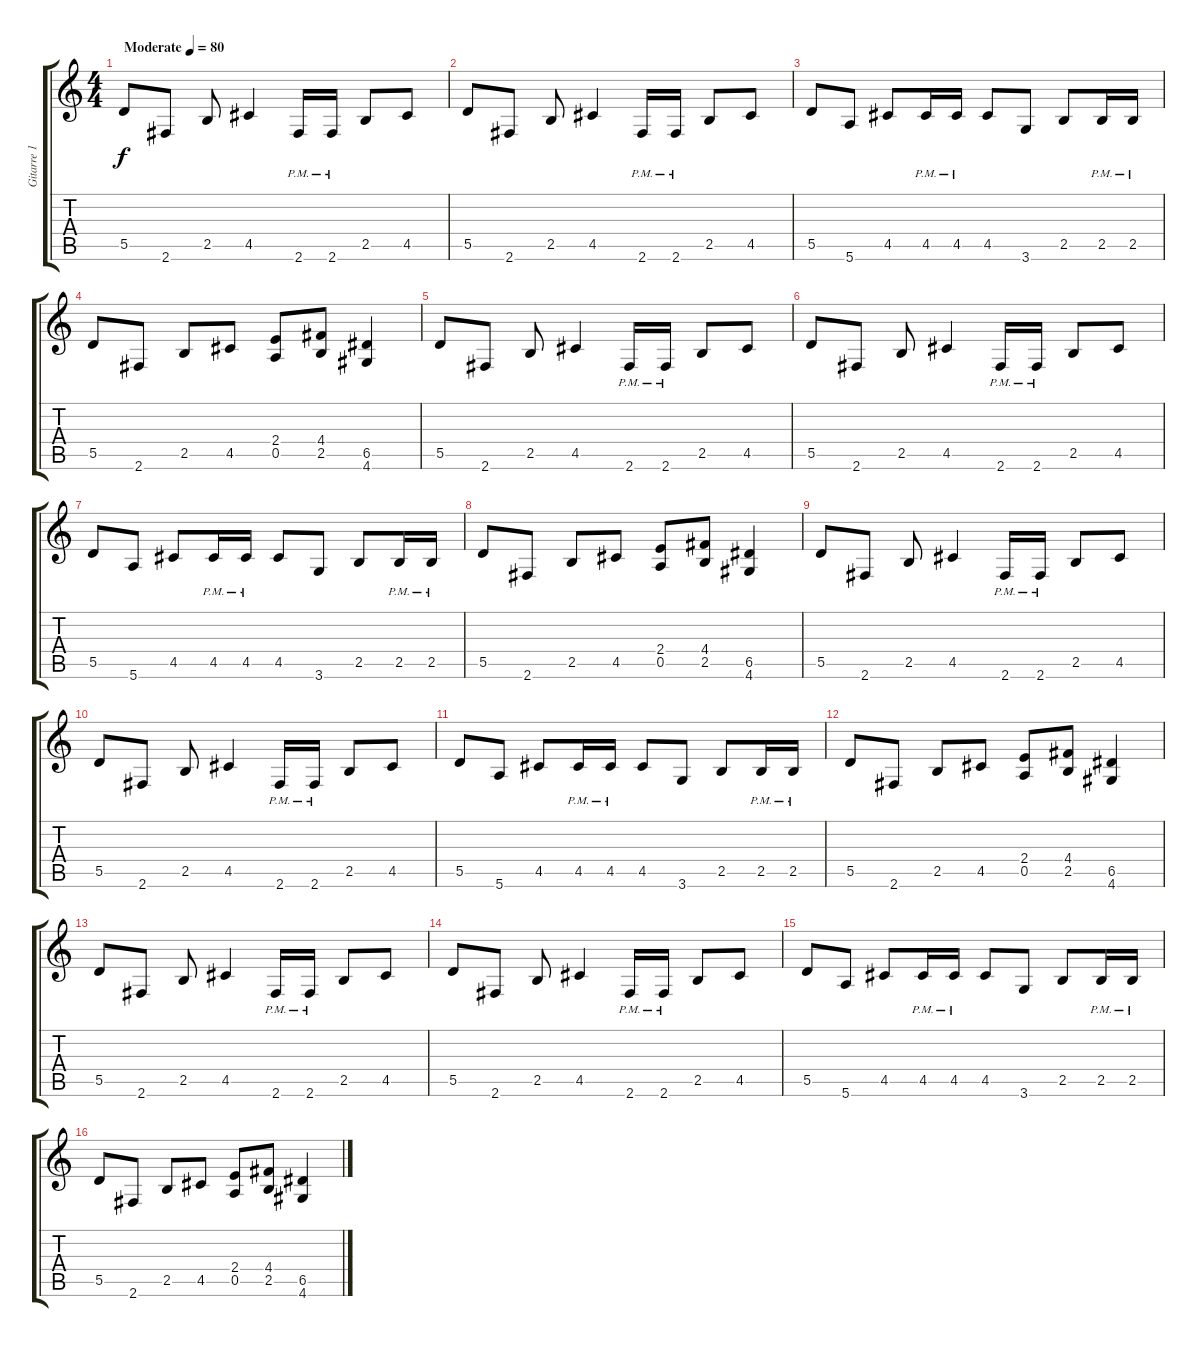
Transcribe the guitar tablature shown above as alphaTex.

\track ("Gitarre 1" "Gitarre 1") {instrument distortionguitar}
\staff {score tabs}
\tuning (E4 B3 G3 D3 A2 E2) {hide}
\ts (4 4)
\tempo (80 "Moderate")
\clef g2
\ks c
5.5.8{dy f instrument distortionguitar} 2.6.8 2.5.8 4.5.4 2.6{pm}.16 2.6{pm}.16 2.5.8 4.5.8 |
5.5.8 2.6.8 2.5.8 4.5.4 2.6{pm}.16 2.6{pm}.16 2.5.8 4.5.8 |
5.5.8 5.6.8 4.5.8 4.5{pm}.16 4.5{pm}.16 4.5.8 3.6.8 2.5.8 2.5{pm}.16 2.5{pm}.16 |
5.5.8 2.6.8 2.5.8 4.5.8 (2.4 0.5).8 (4.4 2.5).8 (6.5 4.6).4 |
5.5.8 2.6.8 2.5.8 4.5.4 2.6{pm}.16 2.6{pm}.16 2.5.8 4.5.8 |
5.5.8 2.6.8 2.5.8 4.5.4 2.6{pm}.16 2.6{pm}.16 2.5.8 4.5.8 |
5.5.8 5.6.8 4.5.8 4.5{pm}.16 4.5{pm}.16 4.5.8 3.6.8 2.5.8 2.5{pm}.16 2.5{pm}.16 |
5.5.8 2.6.8 2.5.8 4.5.8 (2.4 0.5).8 (4.4 2.5).8 (6.5 4.6).4 |
5.5.8 2.6.8 2.5.8 4.5.4 2.6{pm}.16 2.6{pm}.16 2.5.8 4.5.8 |
5.5.8 2.6.8 2.5.8 4.5.4 2.6{pm}.16 2.6{pm}.16 2.5.8 4.5.8 |
5.5.8 5.6.8 4.5.8 4.5{pm}.16 4.5{pm}.16 4.5.8 3.6.8 2.5.8 2.5{pm}.16 2.5{pm}.16 |
5.5.8 2.6.8 2.5.8 4.5.8 (2.4 0.5).8 (4.4 2.5).8 (6.5 4.6).4 |
5.5.8 2.6.8 2.5.8 4.5.4 2.6{pm}.16 2.6{pm}.16 2.5.8 4.5.8 |
5.5.8 2.6.8 2.5.8 4.5.4 2.6{pm}.16 2.6{pm}.16 2.5.8 4.5.8 |
5.5.8 5.6.8 4.5.8 4.5{pm}.16 4.5{pm}.16 4.5.8 3.6.8 2.5.8 2.5{pm}.16 2.5{pm}.16 |
5.5.8 2.6.8 2.5.8 4.5.8 (2.4 0.5).8 (4.4 2.5).8 (6.5 4.6).4
